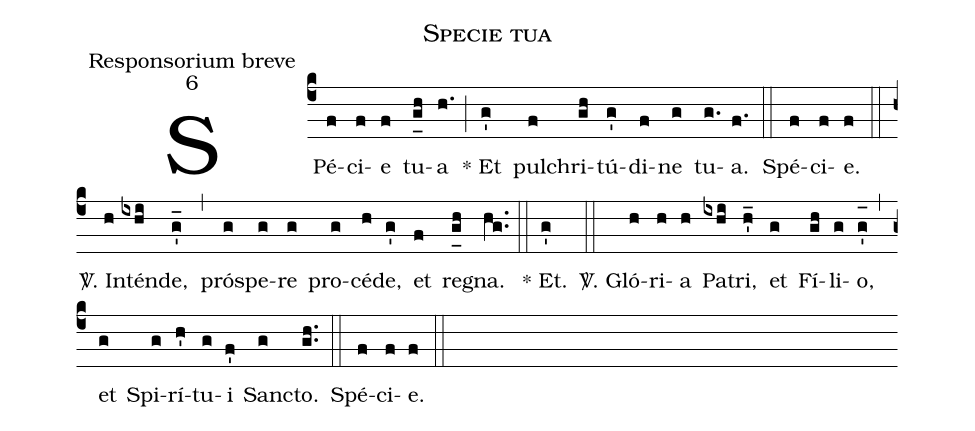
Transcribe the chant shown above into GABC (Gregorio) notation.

name:Specie tua;
office-part:Responsorium breve;
mode:6;
%%
(c4) SPé(f)ci(f)e(f) tu(g_[uh:l]h)a(h.) (;)
* Et(g') pul(f)chri(gh)tú(g')di(f)ne(g) tu(g.)a.(f.) (::)
Spé(f)ci(f)e.(f) (::)
<sp>V/</sp>. In(h)tén(ixhi)de,(g'_) (,) pró(g)spe(g)re(g) pro(g)cé(h)de,(g') et(f) re(g_[uh:l]h)gna.(hg..) (::)
* Et.(g') (::)
<sp>V/</sp>. Gló(h)ri(h)a(h) Pa(ixhi)tri,(h'_) et(g) Fí(gh)li(g)o,(g'_[oh:h]) (,) et(g) Spi(g)rí(h')tu(g)i(f') San(g)cto.(gh..) (::)
Spé(f)ci(f)e.(f) (::)
